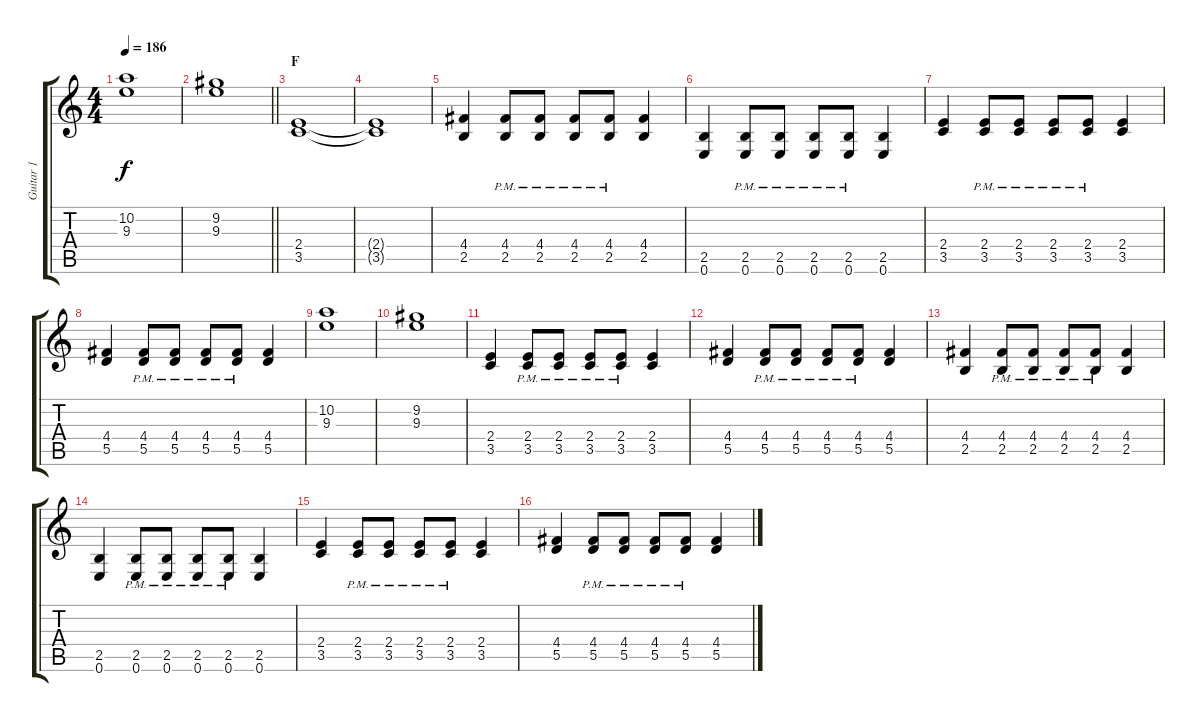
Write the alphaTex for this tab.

\track ("Guitar 1" "Guitar 1") {instrument distortionguitar}
\staff {score tabs}
\tuning (E4 B3 G3 D3 A2 E2) {hide}
\ts (4 4)
\tempo 186
\clef g2
\ks c
(10.2 9.3).1{dy f} |
\barLineRight lightlight
(9.2 9.3).1 |
\section ("" "F")
(2.4 3.5).1 |
(2.4{t} 3.5{t}).1 |
(4.4 2.5).4 (4.4{pm} 2.5{pm}).8 (4.4{pm} 2.5{pm}).8 (4.4{pm} 2.5{pm}).8 (4.4{pm} 2.5{pm}).8 (4.4 2.5).4 |
(2.5 0.6).4 (2.5{pm} 0.6{pm}).8 (2.5{pm} 0.6{pm}).8 (2.5{pm} 0.6{pm}).8 (2.5{pm} 0.6{pm}).8 (2.5 0.6).4 |
(2.4 3.5).4 (2.4{pm} 3.5{pm}).8 (2.4{pm} 3.5{pm}).8 (2.4{pm} 3.5{pm}).8 (2.4{pm} 3.5{pm}).8 (2.4 3.5).4 |
(4.4 5.5).4 (4.4{pm} 5.5{pm}).8 (4.4{pm} 5.5{pm}).8 (4.4{pm} 5.5{pm}).8 (4.4{pm} 5.5{pm}).8 (4.4 5.5).4 |
(10.2 9.3).1 |
(9.2 9.3).1 |
(2.4 3.5).4 (2.4{pm} 3.5{pm}).8 (2.4{pm} 3.5{pm}).8 (2.4{pm} 3.5{pm}).8 (2.4{pm} 3.5{pm}).8 (2.4 3.5).4 |
(4.4 5.5).4 (4.4{pm} 5.5{pm}).8 (4.4{pm} 5.5{pm}).8 (4.4{pm} 5.5{pm}).8 (4.4{pm} 5.5{pm}).8 (4.4 5.5).4 |
(4.4 2.5).4 (4.4{pm} 2.5{pm}).8 (4.4{pm} 2.5{pm}).8 (4.4{pm} 2.5{pm}).8 (4.4{pm} 2.5{pm}).8 (4.4 2.5).4 |
(2.5 0.6).4 (2.5{pm} 0.6{pm}).8 (2.5{pm} 0.6{pm}).8 (2.5{pm} 0.6{pm}).8 (2.5{pm} 0.6{pm}).8 (2.5 0.6).4 |
(2.4 3.5).4 (2.4{pm} 3.5{pm}).8 (2.4{pm} 3.5{pm}).8 (2.4{pm} 3.5{pm}).8 (2.4{pm} 3.5{pm}).8 (2.4 3.5).4 |
(4.4 5.5).4 (4.4{pm} 5.5{pm}).8 (4.4{pm} 5.5{pm}).8 (4.4{pm} 5.5{pm}).8 (4.4{pm} 5.5{pm}).8 (4.4 5.5).4
